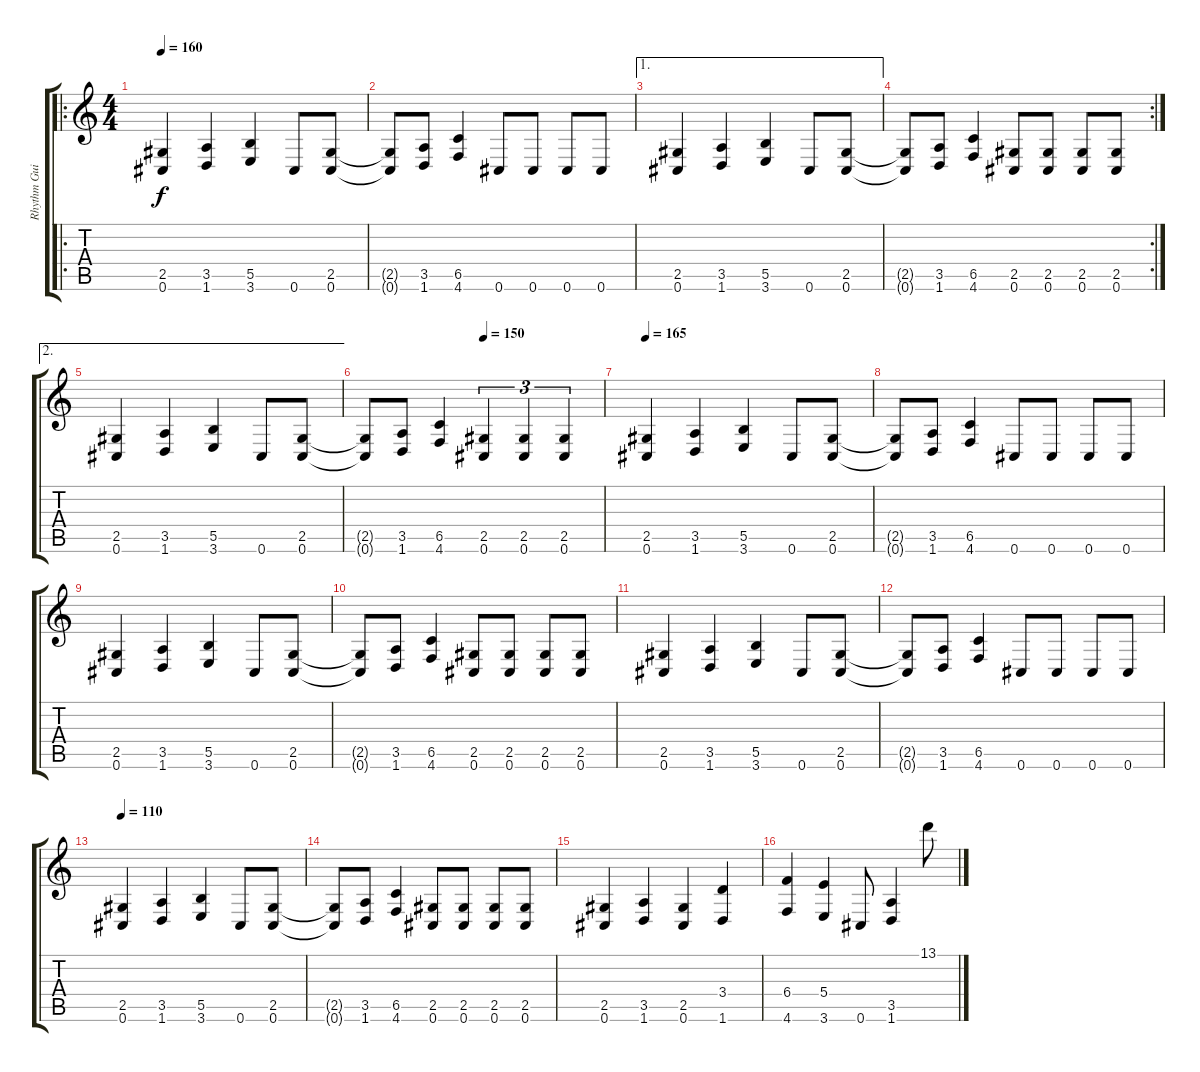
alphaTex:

\track ("Rhythm Guitar" "Rhythm Gui") {instrument overdrivenguitar}
\staff {score tabs}
\tuning (Db4 Ab3 E3 B2 Gb2 Db2) {hide}
\ro
\ts (4 4)
\tempo 160
\clef g2
\ks c
(2.5 0.6).4{dy f} (3.5 1.6).4 (5.5 3.6).4 0.6.8 (2.5 0.6).8 |
(2.5{t} 0.6{t}).8 (3.5 1.6).8 (6.5 4.6).4 0.6.8 0.6.8 0.6.8 0.6.8 |
\ae 1
(2.5 0.6).4 (3.5 1.6).4 (5.5 3.6).4 0.6.8 (2.5 0.6).8 |
\rc 2
(2.5{t} 0.6{t}).8 (3.5 1.6).8 (6.5 4.6).4 (2.5 0.6).8 (2.5 0.6).8 (2.5 0.6).8 (2.5 0.6).8 |
\ae 2
(2.5 0.6).4 (3.5 1.6).4 (5.5 3.6).4 0.6.8 (2.5 0.6).8 |
\tempo (150 0.5)
(2.5{t} 0.6{t}).8 (3.5 1.6).8 (6.5 4.6).4 (2.5 0.6).4{tu (3 2)} (2.5 0.6).4{tu (3 2)} (2.5 0.6).4{tu (3 2)} |
\tempo 165
(2.5 0.6).4 (3.5 1.6).4 (5.5 3.6).4 0.6.8 (2.5 0.6).8 |
(2.5{t} 0.6{t}).8 (3.5 1.6).8 (6.5 4.6).4 0.6.8 0.6.8 0.6.8 0.6.8 |
(2.5 0.6).4 (3.5 1.6).4 (5.5 3.6).4 0.6.8 (2.5 0.6).8 |
(2.5{t} 0.6{t}).8 (3.5 1.6).8 (6.5 4.6).4 (2.5 0.6).8 (2.5 0.6).8 (2.5 0.6).8 (2.5 0.6).8 |
(2.5 0.6).4 (3.5 1.6).4 (5.5 3.6).4 0.6.8 (2.5 0.6).8 |
(2.5{t} 0.6{t}).8 (3.5 1.6).8 (6.5 4.6).4 0.6.8 0.6.8 0.6.8 0.6.8 |
\tempo 110
(2.5 0.6).4 (3.5 1.6).4 (5.5 3.6).4 0.6.8 (2.5 0.6).8 |
(2.5{t} 0.6{t}).8 (3.5 1.6).8 (6.5 4.6).4 (2.5 0.6).8 (2.5 0.6).8 (2.5 0.6).8 (2.5 0.6).8 |
(2.5 0.6).4 (3.5 1.6).4 (2.5 0.6).4 (3.4 1.6).4 |
(6.4 4.6).4 (5.4 3.6).4 0.6.8 (3.5 1.6).4 13.1.8
